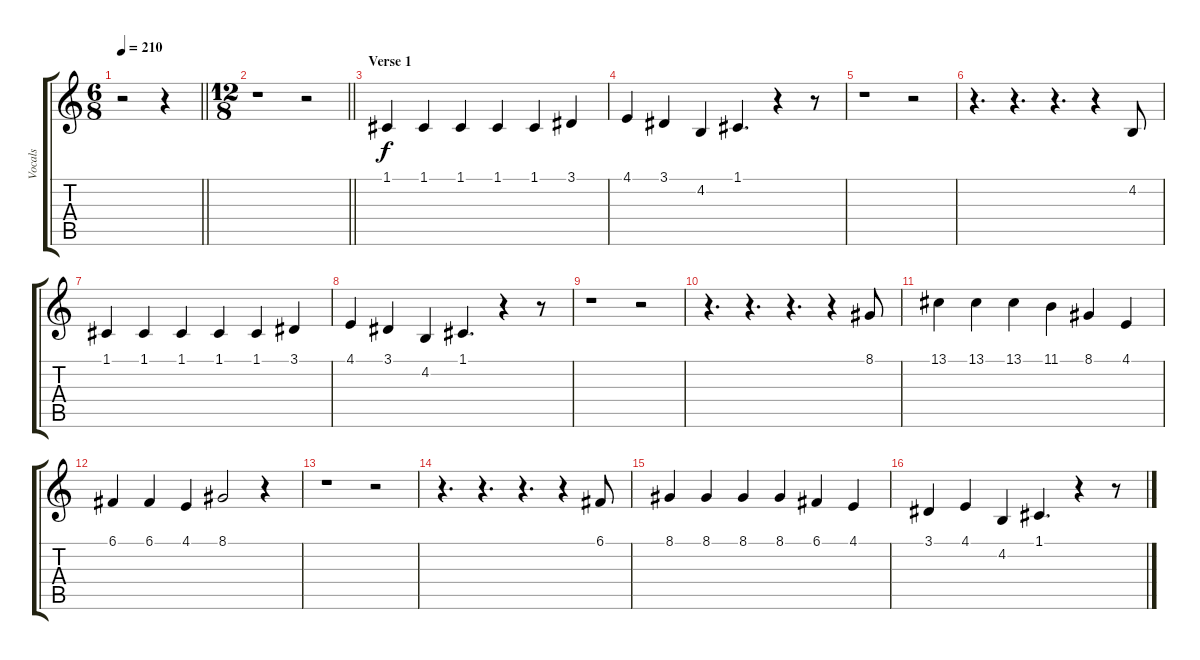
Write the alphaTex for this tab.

\track ("Vocals" "Vocals") {instrument lead6voice}
\staff {score tabs}
\tuning (C4 G3 Eb3 Bb2 F2 C2) {hide}
\ts (6 8)
\tempo 210
\clef g2
\barLineRight lightlight
\ks c
r.2{dy f} r.4 |
\ts (12 8)
\barLineRight lightlight
r.1 r.2 |
\section ("" "Verse 1")
1.1.4 1.1.4 1.1.4 1.1.4 1.1.4 3.1.4 |
4.1.4 3.1.4 4.2.4 1.1.4{d} r.4 r.8 |
r.1 r.2 |
r.4{d} r.4{d} r.4{d} r.4 4.2.8 |
1.1.4 1.1.4 1.1.4 1.1.4 1.1.4 3.1.4 |
4.1.4 3.1.4 4.2.4 1.1.4{d} r.4 r.8 |
r.1 r.2 |
r.4{d} r.4{d} r.4{d} r.4 8.1.8 |
13.1.4 13.1.4 13.1.4 11.1.4 8.1.4 4.1.4 |
6.1.4 6.1.4 4.1.4 8.1.2 r.4 |
r.1 r.2 |
r.4{d} r.4{d} r.4{d} r.4 6.1.8 |
8.1.4 8.1.4 8.1.4 8.1.4 6.1.4 4.1.4 |
3.1.4 4.1.4 4.2.4 1.1.4{d} r.4 r.8
